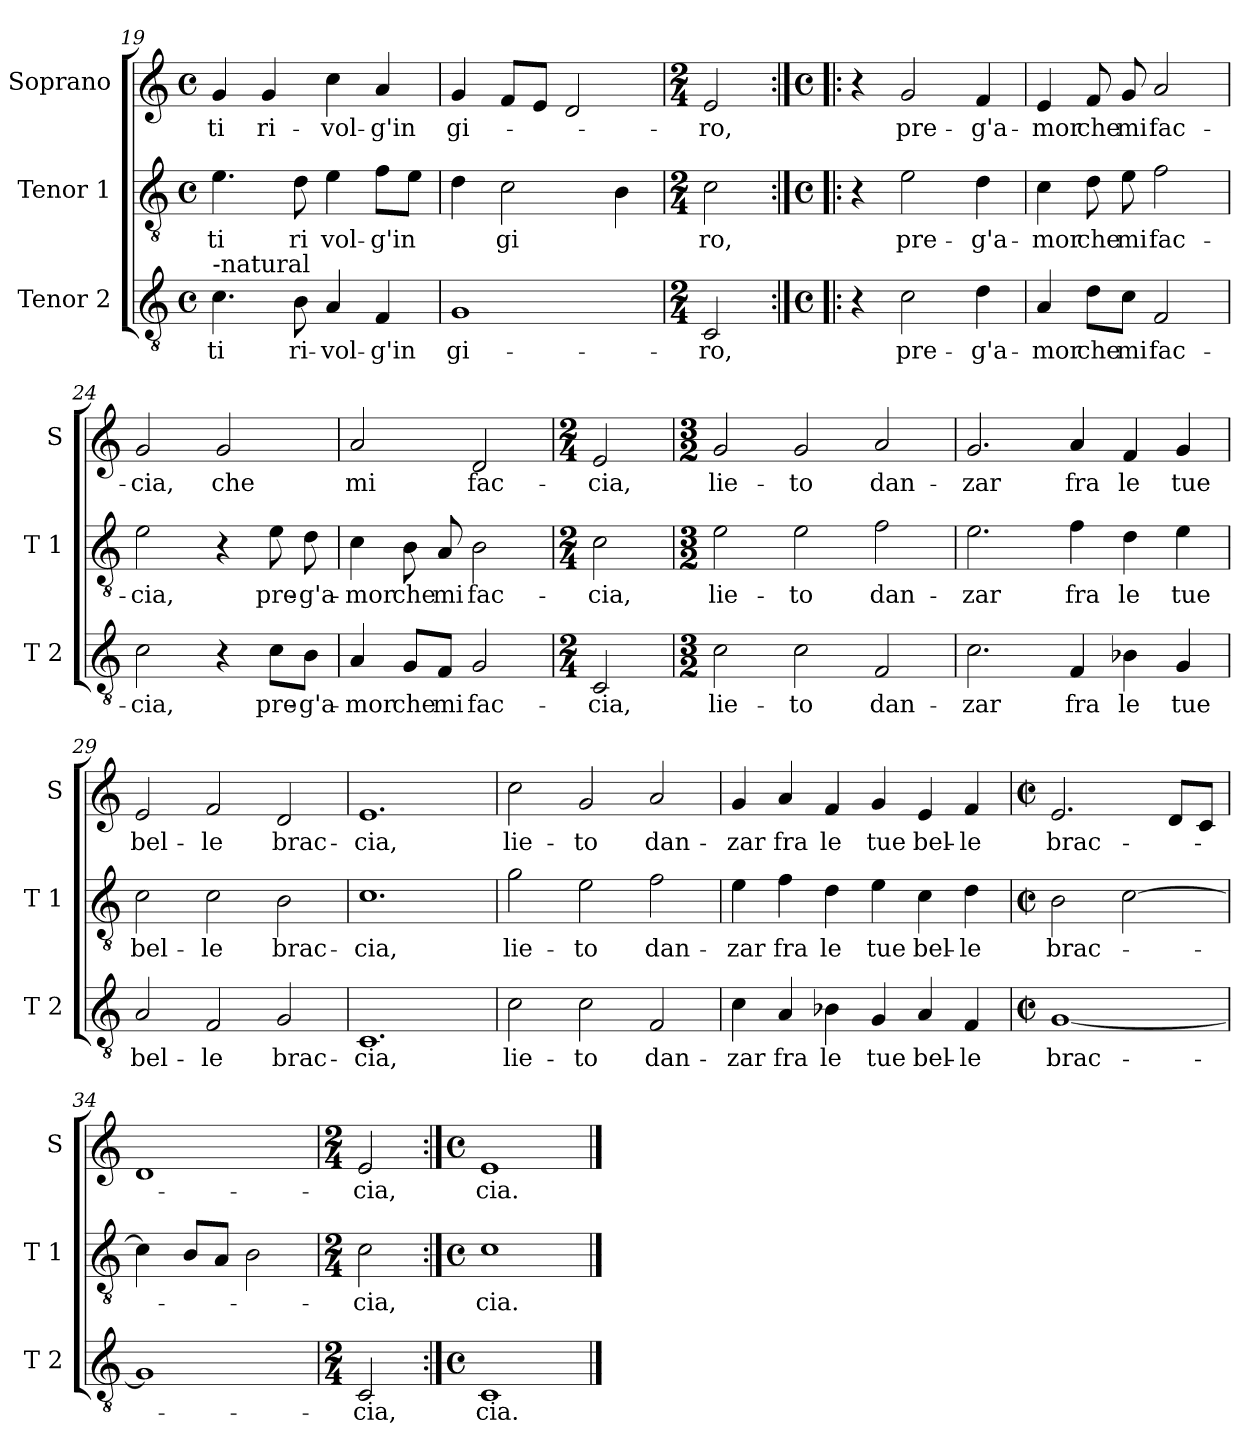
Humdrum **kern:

**kern	**text	**kern	**text	**kern	**text
*part3	*part3	*part2	*part2	*part1	*part1
*staff3	*staff3	*staff2	*staff2	*staff1	*staff1
*I"Tenor 2	*	*I"Tenor 1	*	*I"Soprano	*
*I'T 2	*	*I'T 1	*	*I'S	*
!!LO:PB:g=z
*clefGv2	*	*clefGv2	*	*clefG2	*
*k[]	*	*k[]	*	*k[]	*
*C:	*	*C:	*	*C:	*
*M4/4	*	*M4/4	*	*M4/4	*
*met(c)	*	*met(c)	*	*met(c)	*
=19	=19	=19	=19	=19	=19
!LO:TX:a:t=-natural	!	!	!	!	!
!	!LO:LY:b	!	!LO:LY:b	!	!LO:LY:b
4.c\	ti	4.e\	ti	4g/	ti
!	!	!	!	!	!LO:LY:b
.	.	.	.	4g/	ri-
!	!LO:LY:b	!	!LO:LY:b	!	!
8B\	ri-	8d\	ri	.	.
!	!LO:LY:b	!	!LO:LY:b	!	!LO:LY:b
4A/	-vol-	4e\	vol-	4cc\	-vol-
!	!LO:LY:b	!	!LO:LY:b	!	!LO:LY:b
4F/	-g'in	8f\L	-g'in	4a/	-g'in
.	.	8e\J	.	.	.
=20	=20	=20	=20	=20	=20
!	!LO:LY:b	!	!	!	!LO:LY:b
1G	gi-	4d\	.	4g/	gi-
!	!	!	!LO:LY:b	!	!
.	.	2c\	gi	8f/L	.
.	.	.	.	8e/J	.
.	.	.	.	2d/	.
.	.	4B\	.	.	.
=21	=21	=21	=21	=21	=21
*M2/4	*	*M2/4	*	*M2/4	*
!	!LO:LY:b	!	!LO:LY:b	!	!LO:LY:b
2C/	-ro,	2c\	ro,	2e/	-ro,
=22:|!|:	=22:|!|:	=22:|!|:	=22:|!|:	=22:|!|:	=22:|!|:
*M4/4	*	*M4/4	*	*M4/4	*
*met(c)	*	*met(c)	*	*met(c)	*
4r	.	4r	.	4r	.
!	!LO:LY:b	!	!LO:LY:b	!	!LO:LY:b
2c\	pre-	2e\	pre-	2g/	pre-
!	!LO:LY:b	!	!LO:LY:b	!	!LO:LY:b
4d\	-g'a-	4d\	-g'a-	4f/	-g'a-
=23	=23	=23	=23	=23	=23
!	!LO:LY:b	!	!LO:LY:b	!	!LO:LY:b
4A/	-mor	4c\	-mor	4e/	-mor
!	!LO:LY:b	!	!LO:LY:b	!	!LO:LY:b
8d\L	che	8d\	che	8f/	che
!	!LO:LY:b	!	!LO:LY:b	!	!LO:LY:b
8c\J	mi	8e\	mi	8g/	mi
!	!LO:LY:b	!	!LO:LY:b	!	!LO:LY:b
2F/	fac-	2f\	fac-	2a/	fac-
=24	=24	=24	=24	=24	=24
!	!LO:LY:b	!	!LO:LY:b	!	!LO:LY:b
2c\	-cia,	2e\	-cia,	2g/	-cia,
!	!	!	!	!	!LO:LY:b
4r	.	4r	.	2g/	che
!	!LO:LY:b	!	!LO:LY:b	!	!
8c\L	pre-	8e\	pre-	.	.
!	!LO:LY:b	!	!LO:LY:b	!	!
8B\J	-g'a-	8d\	-g'a-	.	.
!!LO:LB:g=z
=25	=25	=25	=25	=25	=25
!	!LO:LY:b	!	!LO:LY:b	!	!LO:LY:b
4A/	-mor	4c\	-mor	2a/	mi
!	!LO:LY:b	!	!LO:LY:b	!	!
8G/L	che	8B\	che	.	.
!	!LO:LY:b	!	!LO:LY:b	!	!
8F/J	mi	8A/	mi	.	.
!	!LO:LY:b	!	!LO:LY:b	!	!LO:LY:b
2G/	fac-	2B\	fac-	2d/	fac-
=26	=26	=26	=26	=26	=26
*M2/4	*	*M2/4	*	*M2/4	*
!	!LO:LY:b	!	!LO:LY:b	!	!LO:LY:b
2C/	-cia,	2c\	-cia,	2e/	-cia,
=27	=27	=27	=27	=27	=27
*M3/2	*	*M3/2	*	*M3/2	*
!	!LO:LY:b	!	!LO:LY:b	!	!LO:LY:b
2c\	lie-	2e\	lie-	2g/	lie-
!	!LO:LY:b	!	!LO:LY:b	!	!LO:LY:b
2c\	-to	2e\	-to	2g/	-to
!	!LO:LY:b	!	!LO:LY:b	!	!LO:LY:b
2F/	dan-	2f\	dan-	2a/	dan-
=28	=28	=28	=28	=28	=28
!	!LO:LY:b	!	!LO:LY:b	!	!LO:LY:b
2.c\	-zar	2.e\	-zar	2.g/	-zar
!	!LO:LY:b	!	!LO:LY:b	!	!LO:LY:b
4F/	fra	4f\	fra	4a/	fra
!	!LO:LY:b	!	!LO:LY:b	!	!LO:LY:b
4B-X\	le	4d\	le	4f/	le
!	!LO:LY:b	!	!LO:LY:b	!	!LO:LY:b
4G/	tue	4e\	tue	4g/	tue
=29	=29	=29	=29	=29	=29
!	!LO:LY:b	!	!LO:LY:b	!	!LO:LY:b
2A/	bel-	2c\	bel-	2e/	bel-
!	!LO:LY:b	!	!LO:LY:b	!	!LO:LY:b
2F/	-le	2c\	-le	2f/	-le
!	!LO:LY:b	!	!LO:LY:b	!	!LO:LY:b
2G/	brac-	2B\	brac-	2d/	brac-
=30	=30	=30	=30	=30	=30
!	!LO:LY:b	!	!LO:LY:b	!	!LO:LY:b
1.C	-cia,	1.c	-cia,	1.e	-cia,
!!LO:LB:g=z
=31	=31	=31	=31	=31	=31
!	!LO:LY:b	!	!LO:LY:b	!	!LO:LY:b
2c\	lie-	2g\	lie-	2cc\	lie-
!	!LO:LY:b	!	!LO:LY:b	!	!LO:LY:b
2c\	-to	2e\	-to	2g/	-to
!	!LO:LY:b	!	!LO:LY:b	!	!LO:LY:b
2F/	dan-	2f\	dan-	2a/	dan-
=32	=32	=32	=32	=32	=32
!	!LO:LY:b	!	!LO:LY:b	!	!LO:LY:b
4c\	-zar	4e\	-zar	4g/	-zar
!	!LO:LY:b	!	!LO:LY:b	!	!LO:LY:b
4A/	fra	4f\	fra	4a/	fra
!	!LO:LY:b	!	!LO:LY:b	!	!LO:LY:b
4B-X\	le	4d\	le	4f/	le
!	!LO:LY:b	!	!LO:LY:b	!	!LO:LY:b
4G/	tue	4e\	tue	4g/	tue
!	!LO:LY:b	!	!LO:LY:b	!	!LO:LY:b
4A/	bel-	4c\	bel-	4e/	bel-
!	!LO:LY:b	!	!LO:LY:b	!	!LO:LY:b
4F/	-le	4d\	-le	4f/	-le
=33	=33	=33	=33	=33	=33
*M2/2	*	*M2/2	*	*M2/2	*
*met(c|)	*	*met(c|)	*	*met(c|)	*
!	!LO:LY:b	!	!LO:LY:b	!	!LO:LY:b
[1G	brac-	2B\	brac-	2.e/	brac-
.	.	[2c\	.	.	.
.	.	.	.	8d/L	.
.	.	.	.	8c/J	.
=34	=34	=34	=34	=34	=34
1G]	.	4c\]	.	1d	.
.	.	8B/L	.	.	.
.	.	8A/J	.	.	.
.	.	2B\	.	.	.
=35	=35	=35	=35	=35	=35
*M2/4	*	*M2/4	*	*M2/4	*
!	!LO:LY:b	!	!LO:LY:b	!	!LO:LY:b
2C/	-cia,	2c\	-cia,	2e/	-cia,
=36:|!	=36:|!	=36:|!	=36:|!	=36:|!	=36:|!
*M4/4	*	*M4/4	*	*M4/4	*
*met(c)	*	*met(c)	*	*met(c)	*
!	!LO:LY:b	!	!LO:LY:b	!	!LO:LY:b
1C	cia.	1c	cia.	1e	cia.
==	==	==	==	==	==
*-	*-	*-	*-	*-	*-
